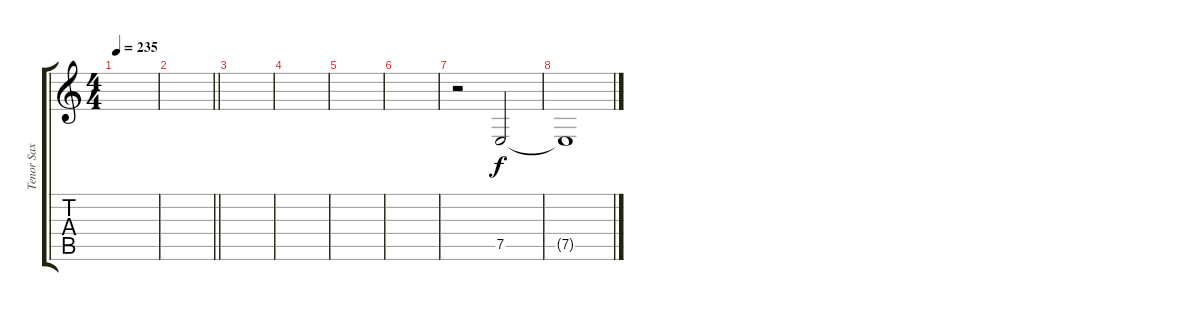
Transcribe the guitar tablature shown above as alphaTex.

\track ("Tenor Sax" "Tenor Sax") {instrument tenorsax}
\staff {score tabs}
\tuning (E4 B3 G3 D3 A2 E2) {hide}
\ts (4 4)
\tempo 235
\clef g2
\ks c
|
\barLineRight lightlight
|
\section ("" "")
|
|
|
|
r.2{volume 0} 7.5.2{volume 16} |
7.5{t}.1
